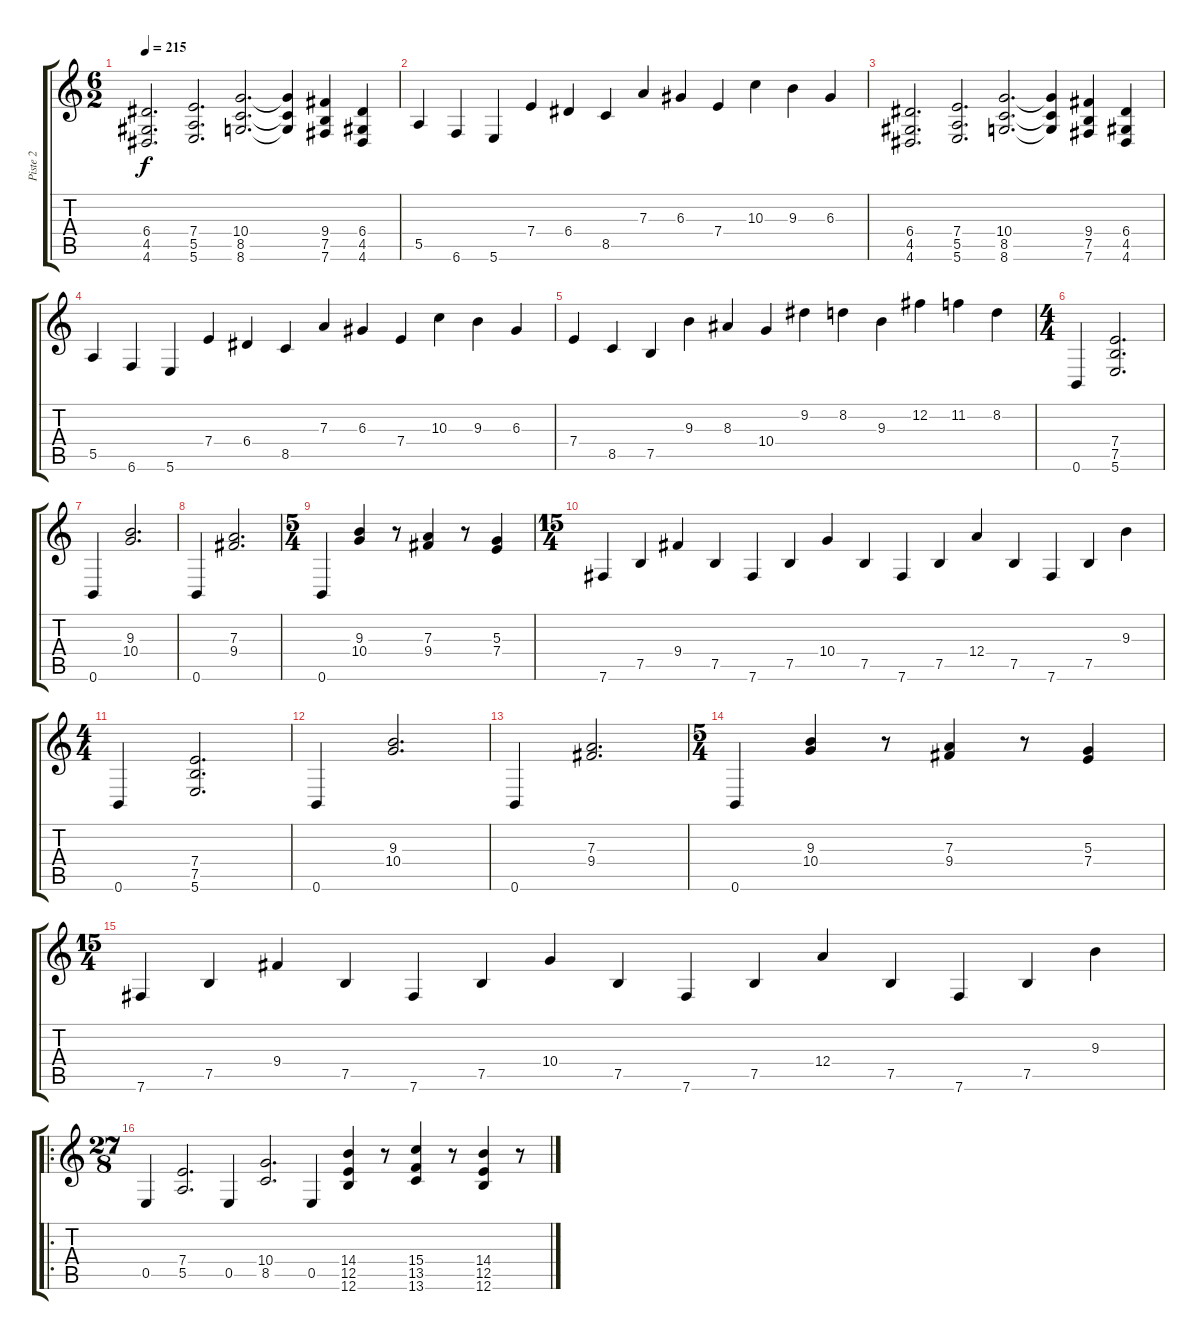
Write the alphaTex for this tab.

\track ("Piste 2" "Piste 2") {instrument distortionguitar}
\staff {score tabs}
\tuning (B3 Gb3 D3 A2 E2 B1) {hide}
\ts (6 2)
\tempo 215
\clef g2
\ks c
(6.4 4.5 4.6).2{d dy f} (7.4 5.5 5.6).2{d} (10.4 8.5 8.6).2{d} (10.4{t} 8.5{t} 8.6{t}).4 (9.4 7.5 7.6).4 (6.4 4.5 4.6).4 |
5.5.4 6.6.4 5.6.4 7.4.4 6.4.4 8.5.4 7.3.4 6.3.4 7.4.4 10.3.4 9.3.4 6.3.4 |
(6.4 4.5 4.6).2{d} (7.4 5.5 5.6).2{d} (10.4 8.5 8.6).2{d} (10.4{t} 8.5{t} 8.6{t}).4 (9.4 7.5 7.6).4 (6.4 4.5 4.6).4 |
5.5.4 6.6.4 5.6.4 7.4.4 6.4.4 8.5.4 7.3.4 6.3.4 7.4.4 10.3.4 9.3.4 6.3.4 |
7.4.4 8.5.4 7.5.4 9.3.4 8.3.4 10.4.4 9.2.4 8.2.4 9.3.4 12.2.4 11.2.4 8.2.4 |
\ts (4 4)
0.6.4 (7.4 7.5 5.6).2{d} |
0.6.4 (9.3 10.4).2{d} |
0.6.4 (7.3 9.4).2{d} |
\ts (5 4)
0.6.4 (9.3 10.4).4 r.8 (7.3 9.4).4 r.8 (5.3 7.4).4 |
\ts (15 4)
7.6.4 7.5.4 9.4.4 7.5.4 7.6.4 7.5.4 10.4.4 7.5.4 7.6.4 7.5.4 12.4.4 7.5.4 7.6.4 7.5.4 9.3.4 |
\ts (4 4)
0.6.4 (7.4 7.5 5.6).2{d} |
0.6.4 (9.3 10.4).2{d} |
0.6.4 (7.3 9.4).2{d} |
\ts (5 4)
0.6.4 (9.3 10.4).4 r.8 (7.3 9.4).4 r.8 (5.3 7.4).4 |
\ts (15 4)
7.6.4 7.5.4 9.4.4 7.5.4 7.6.4 7.5.4 10.4.4 7.5.4 7.6.4 7.5.4 12.4.4 7.5.4 7.6.4 7.5.4 9.3.4 |
\ro
\ts (27 8)
0.5.4 (7.4 5.5).2{d} 0.5.4 (10.4 8.5).2{d} 0.5.4 (14.4 12.5 12.6).4 r.8 (15.4 13.5 13.6).4 r.8 (14.4 12.5 12.6).4 r.8
